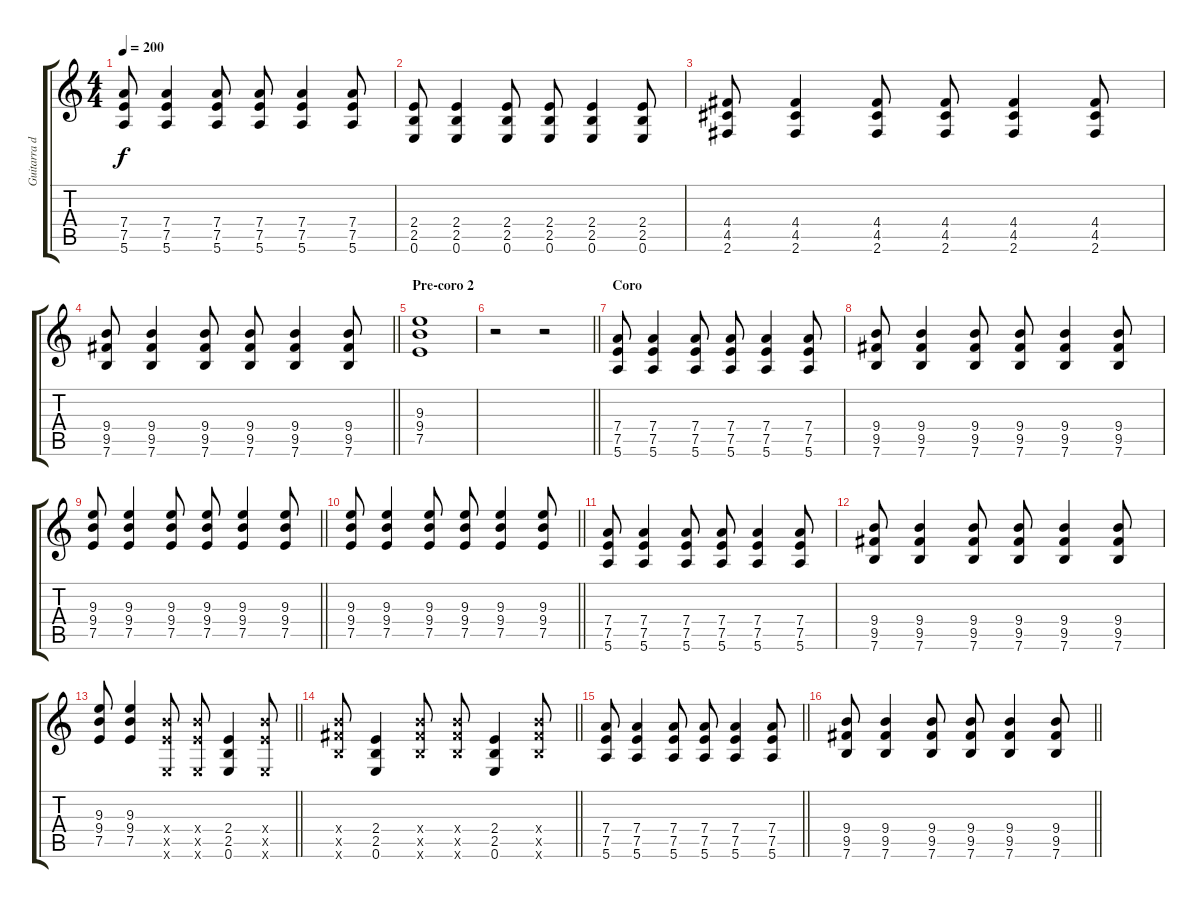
\track ("Guitarra de Acompañamiento" "Guitarra d") {mute instrument distortionguitar}
\staff {score tabs}
\tuning (E4 B3 G3 D3 A2 E2) {hide}
\ts (4 4)
\tempo 200
\clef g2
\ks c
(7.4 7.5 5.6).8{dy f} (7.4 7.5 5.6).4 (7.4 7.5 5.6).8 (7.4 7.5 5.6).8 (7.4 7.5 5.6).4 (7.4 7.5 5.6).8 |
(2.4 2.5 0.6).8 (2.4 2.5 0.6).4 (2.4 2.5 0.6).8 (2.4 2.5 0.6).8 (2.4 2.5 0.6).4 (2.4 2.5 0.6).8 |
(4.4 4.5 2.6).8 (4.4 4.5 2.6).4 (4.4 4.5 2.6).8 (4.4 4.5 2.6).8 (4.4 4.5 2.6).4 (4.4 4.5 2.6).8 |
\barLineRight lightlight
(9.4 9.5 7.6).8 (9.4 9.5 7.6).4 (9.4 9.5 7.6).8 (9.4 9.5 7.6).8 (9.4 9.5 7.6).4 (9.4 9.5 7.6).8 |
\section ("" "Pre-coro 2")
(9.3 9.4 7.5).1 |
\barLineRight lightlight
r.2 r.2 |
\section ("" "Coro")
(7.4 7.5 5.6).8 (7.4 7.5 5.6).4 (7.4 7.5 5.6).8 (7.4 7.5 5.6).8 (7.4 7.5 5.6).4 (7.4 7.5 5.6).8 |
(9.4 9.5 7.6).8 (9.4 9.5 7.6).4 (9.4 9.5 7.6).8 (9.4 9.5 7.6).8 (9.4 9.5 7.6).4 (9.4 9.5 7.6).8 |
\barLineRight lightlight
(9.3 9.4 7.5).8 (9.3 9.4 7.5).4 (9.3 9.4 7.5).8 (9.3 9.4 7.5).8 (9.3 9.4 7.5).4 (9.3 9.4 7.5).8 |
\barLineRight lightlight
(9.3 9.4 7.5).8 (9.3 9.4 7.5).4 (9.3 9.4 7.5).8 (9.3 9.4 7.5).8 (9.3 9.4 7.5).4 (9.3 9.4 7.5).8 |
(7.4 7.5 5.6).8 (7.4 7.5 5.6).4 (7.4 7.5 5.6).8 (7.4 7.5 5.6).8 (7.4 7.5 5.6).4 (7.4 7.5 5.6).8 |
(9.4 9.5 7.6).8 (9.4 9.5 7.6).4 (9.4 9.5 7.6).8 (9.4 9.5 7.6).8 (9.4 9.5 7.6).4 (9.4 9.5 7.6).8 |
\barLineRight lightlight
(9.3 9.4 7.5).8 (9.3 9.4 7.5).4 (9.4{x} 7.5{x} 0.6{x}).8 (9.4{x} 7.5{x} 0.6{x}).8 (2.4 2.5 0.6).4 (9.4{x} 7.5{x} 0.6{x}).8 |
\barLineRight lightlight
(9.4{x} 9.5{x} 7.6{x}).8 (2.4 2.5 0.6).4 (9.4{x} 9.5{x} 7.6{x}).8 (9.4{x} 9.5{x} 7.6{x}).8 (2.4 2.5 0.6).4 (9.4{x} 9.5{x} 7.6{x}).8 |
\barLineRight lightlight
(7.4 7.5 5.6).8 (7.4 7.5 5.6).4 (7.4 7.5 5.6).8 (7.4 7.5 5.6).8 (7.4 7.5 5.6).4 (7.4 7.5 5.6).8 |
\barLineRight lightlight
(9.4 9.5 7.6).8 (9.4 9.5 7.6).4 (9.4 9.5 7.6).8 (9.4 9.5 7.6).8 (9.4 9.5 7.6).4 (9.4 9.5 7.6).8
